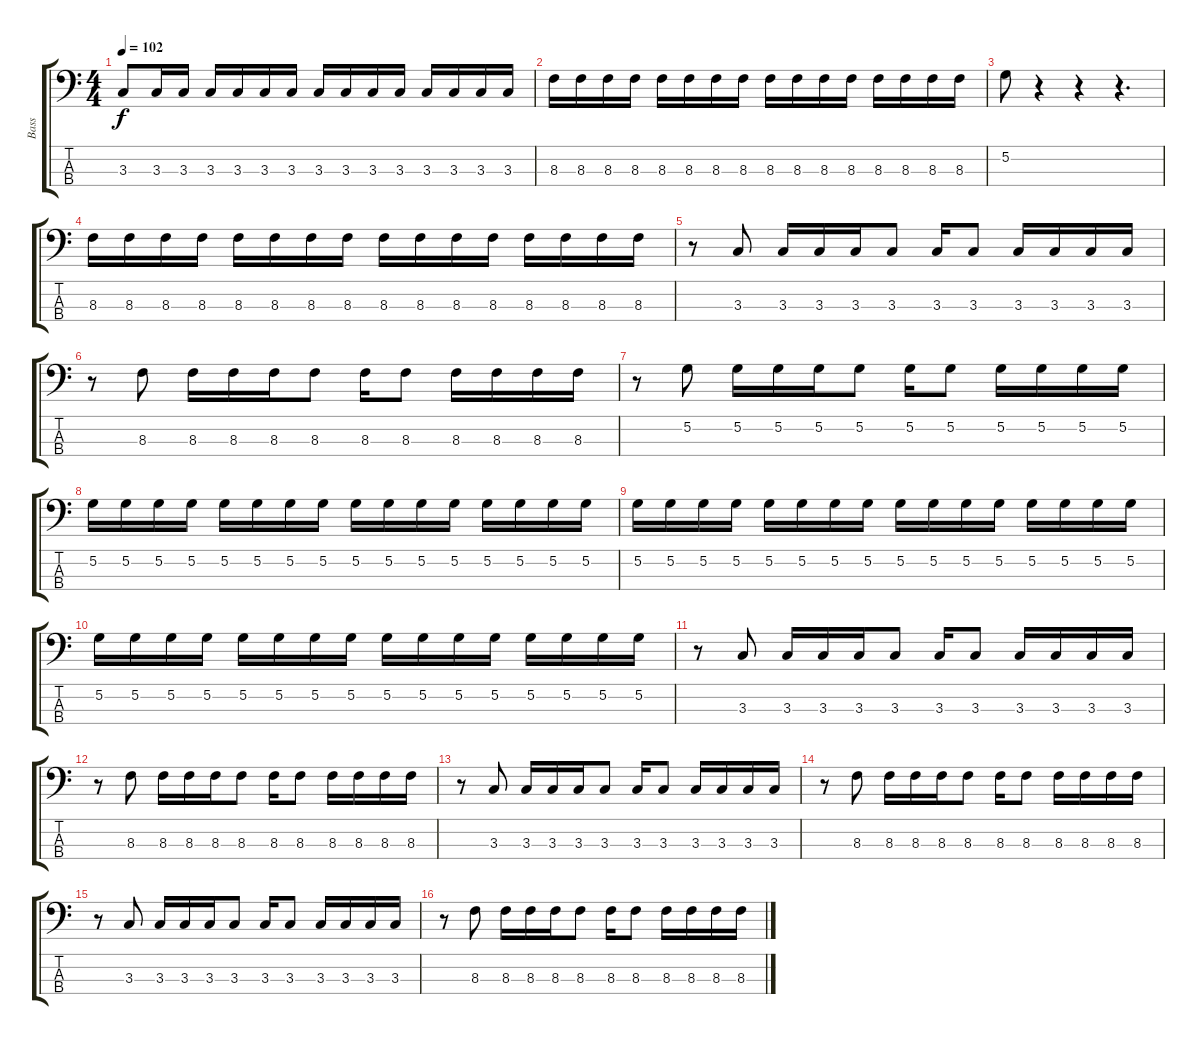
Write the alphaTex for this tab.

\track ("Bass" "Bass") {instrument electricbasspick}
\staff {score tabs}
\tuning (G2 D2 A1 E1) {hide}
\ts (4 4)
\tempo 102
\clef f4
\ks c
3.3.8{dy f} 3.3.16 3.3.16 3.3.16 3.3.16 3.3.16 3.3.16 3.3.16 3.3.16 3.3.16 3.3.16 3.3.16 3.3.16 3.3.16 3.3.16 |
8.3.16 8.3.16 8.3.16 8.3.16 8.3.16 8.3.16 8.3.16 8.3.16 8.3.16 8.3.16 8.3.16 8.3.16 8.3.16 8.3.16 8.3.16 8.3.16 |
5.2.8 r.4 r.4 r.4{d} |
8.3.16 8.3.16 8.3.16 8.3.16 8.3.16 8.3.16 8.3.16 8.3.16 8.3.16 8.3.16 8.3.16 8.3.16 8.3.16 8.3.16 8.3.16 8.3.16 |
r.8 3.3.8 3.3.16 3.3.16 3.3.16 3.3.8 3.3.16 3.3.8 3.3.16 3.3.16 3.3.16 3.3.16 |
r.8 8.3.8 8.3.16 8.3.16 8.3.16 8.3.8 8.3.16 8.3.8 8.3.16 8.3.16 8.3.16 8.3.16 |
r.8 5.2.8 5.2.16 5.2.16 5.2.16 5.2.8 5.2.16 5.2.8 5.2.16 5.2.16 5.2.16 5.2.16 |
5.2.16 5.2.16 5.2.16 5.2.16 5.2.16 5.2.16 5.2.16 5.2.16 5.2.16 5.2.16 5.2.16 5.2.16 5.2.16 5.2.16 5.2.16 5.2.16 |
5.2.16 5.2.16 5.2.16 5.2.16 5.2.16 5.2.16 5.2.16 5.2.16 5.2.16 5.2.16 5.2.16 5.2.16 5.2.16 5.2.16 5.2.16 5.2.16 |
5.2.16 5.2.16 5.2.16 5.2.16 5.2.16 5.2.16 5.2.16 5.2.16 5.2.16 5.2.16 5.2.16 5.2.16 5.2.16 5.2.16 5.2.16 5.2.16 |
r.8 3.3.8 3.3.16 3.3.16 3.3.16 3.3.8 3.3.16 3.3.8 3.3.16 3.3.16 3.3.16 3.3.16 |
r.8 8.3.8 8.3.16 8.3.16 8.3.16 8.3.8 8.3.16 8.3.8 8.3.16 8.3.16 8.3.16 8.3.16 |
r.8 3.3.8 3.3.16 3.3.16 3.3.16 3.3.8 3.3.16 3.3.8 3.3.16 3.3.16 3.3.16 3.3.16 |
r.8 8.3.8 8.3.16 8.3.16 8.3.16 8.3.8 8.3.16 8.3.8 8.3.16 8.3.16 8.3.16 8.3.16 |
r.8 3.3.8 3.3.16 3.3.16 3.3.16 3.3.8 3.3.16 3.3.8 3.3.16 3.3.16 3.3.16 3.3.16 |
r.8 8.3.8 8.3.16 8.3.16 8.3.16 8.3.8 8.3.16 8.3.8 8.3.16 8.3.16 8.3.16 8.3.16
